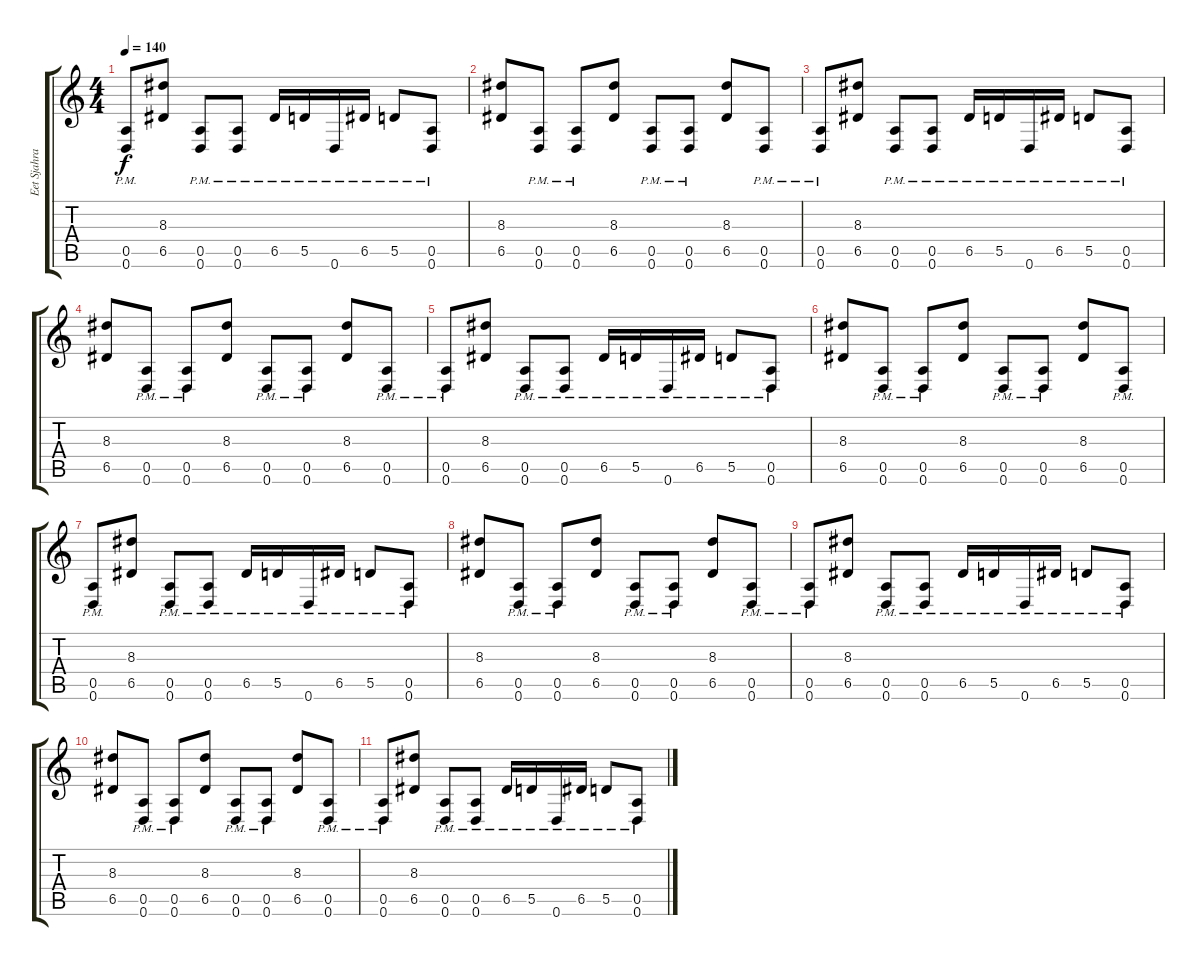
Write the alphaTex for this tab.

\track ("Eet Sjahraine" "Eet Sjahra") {instrument distortionguitar}
\staff {score tabs}
\tuning (E4 B3 G3 D3 A2 D2) {hide}
\ts (4 4)
\tempo 140
\clef g2
\ks c
(0.5{pm} 0.6{pm}).8{dy f} (8.3 6.5).8 (0.5{pm} 0.6{pm}).8 (0.5{pm} 0.6{pm}).8 6.5{pm}.16 5.5{pm}.16 0.6{pm}.16 6.5{pm}.16 5.5{pm}.8 (0.5{pm} 0.6{pm}).8 |
(8.3 6.5).8 (0.5{pm} 0.6{pm}).8 (0.5{pm} 0.6{pm}).8 (8.3 6.5).8 (0.5{pm} 0.6{pm}).8 (0.5{pm} 0.6{pm}).8 (8.3 6.5).8 (0.5{pm} 0.6{pm}).8 |
(0.5{pm} 0.6{pm}).8 (8.3 6.5).8 (0.5{pm} 0.6{pm}).8 (0.5{pm} 0.6{pm}).8 6.5{pm}.16 5.5{pm}.16 0.6{pm}.16 6.5{pm}.16 5.5{pm}.8 (0.5{pm} 0.6{pm}).8 |
(8.3 6.5).8 (0.5{pm} 0.6{pm}).8 (0.5{pm} 0.6{pm}).8 (8.3 6.5).8 (0.5{pm} 0.6{pm}).8 (0.5{pm} 0.6{pm}).8 (8.3 6.5).8 (0.5{pm} 0.6{pm}).8 |
(0.5{pm} 0.6{pm}).8 (8.3 6.5).8 (0.5{pm} 0.6{pm}).8 (0.5{pm} 0.6{pm}).8 6.5{pm}.16 5.5{pm}.16 0.6{pm}.16 6.5{pm}.16 5.5{pm}.8 (0.5{pm} 0.6{pm}).8 |
(8.3 6.5).8 (0.5{pm} 0.6{pm}).8 (0.5{pm} 0.6{pm}).8 (8.3 6.5).8 (0.5{pm} 0.6{pm}).8 (0.5{pm} 0.6{pm}).8 (8.3 6.5).8 (0.5{pm} 0.6{pm}).8 |
(0.5{pm} 0.6{pm}).8 (8.3 6.5).8 (0.5{pm} 0.6{pm}).8 (0.5{pm} 0.6{pm}).8 6.5{pm}.16 5.5{pm}.16 0.6{pm}.16 6.5{pm}.16 5.5{pm}.8 (0.5{pm} 0.6{pm}).8 |
(8.3 6.5).8 (0.5{pm} 0.6{pm}).8 (0.5{pm} 0.6{pm}).8 (8.3 6.5).8 (0.5{pm} 0.6{pm}).8 (0.5{pm} 0.6{pm}).8 (8.3 6.5).8 (0.5{pm} 0.6{pm}).8 |
(0.5{pm} 0.6{pm}).8 (8.3 6.5).8 (0.5{pm} 0.6{pm}).8 (0.5{pm} 0.6{pm}).8 6.5{pm}.16 5.5{pm}.16 0.6{pm}.16 6.5{pm}.16 5.5{pm}.8 (0.5{pm} 0.6{pm}).8 |
(8.3 6.5).8 (0.5{pm} 0.6{pm}).8 (0.5{pm} 0.6{pm}).8 (8.3 6.5).8 (0.5{pm} 0.6{pm}).8 (0.5{pm} 0.6{pm}).8 (8.3 6.5).8 (0.5{pm} 0.6{pm}).8 |
(0.5{pm} 0.6{pm}).8 (8.3 6.5).8 (0.5{pm} 0.6{pm}).8 (0.5{pm} 0.6{pm}).8 6.5{pm}.16 5.5{pm}.16 0.6{pm}.16 6.5{pm}.16 5.5{pm}.8 (0.5{pm} 0.6{pm}).8
